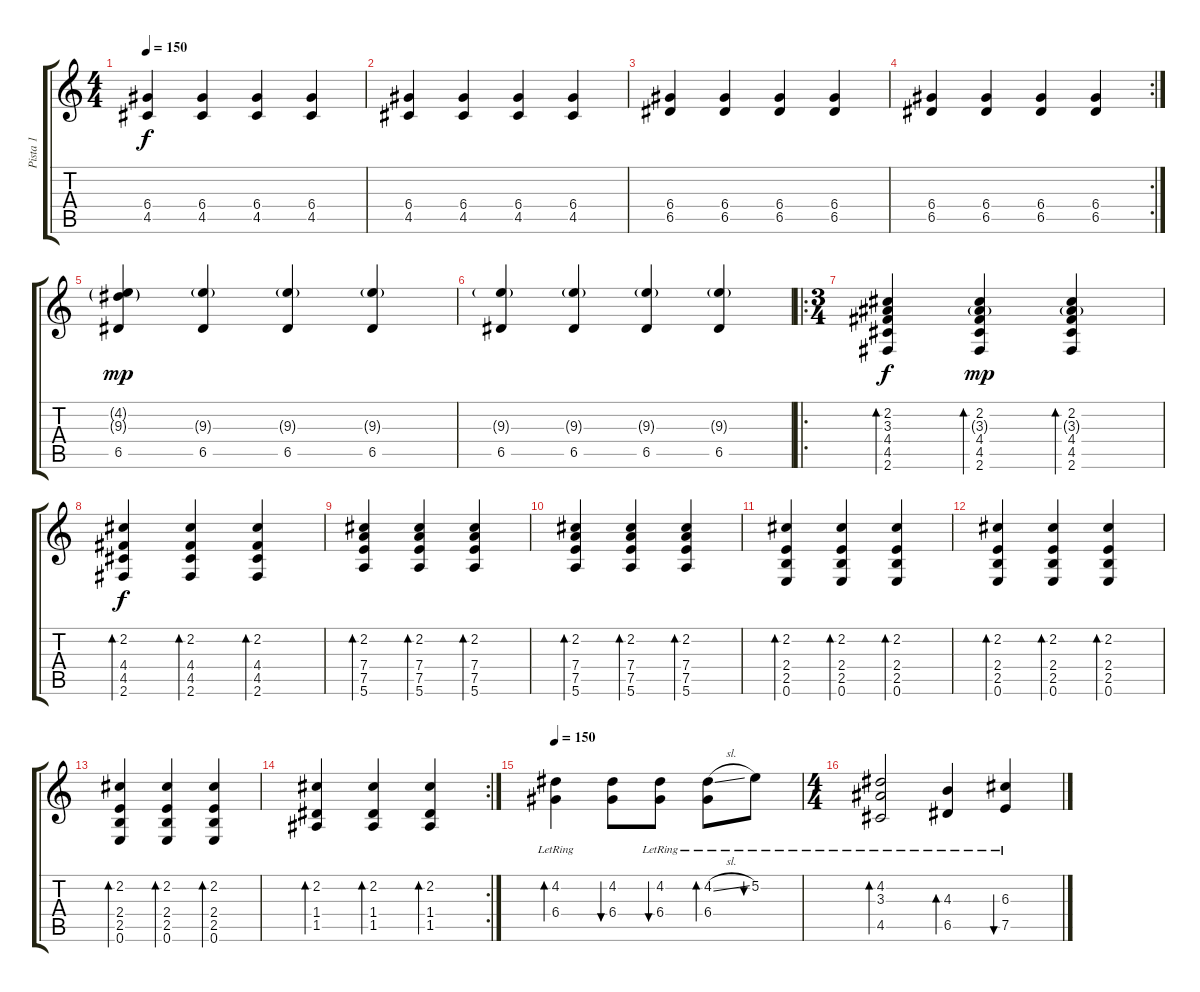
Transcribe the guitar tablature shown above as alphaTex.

\track ("Pista 1" "Pista 1") {instrument electricguitarmuted}
\staff {score tabs}
\tuning (E4 B3 G3 D3 A2 E2) {hide}
\ts (4 4)
\tempo 150
\clef g2
\ks c
(6.4 4.5).4{dy f} (6.4 4.5).4 (6.4 4.5).4 (6.4 4.5).4 |
(6.4 4.5).4 (6.4 4.5).4 (6.4 4.5).4 (6.4 4.5).4 |
(6.4 6.5).4 (6.4 6.5).4 (6.4 6.5).4 (6.4 6.5).4 |
\rc 2
(6.4 6.5).4 (6.4 6.5).4 (6.4 6.5).4 (6.4 6.5).4 |
(4.2{g} 9.3{g} 6.5).4{dy mp} (9.3{g} 6.5).4 (9.3{g} 6.5).4 (9.3{g} 6.5).4 |
(9.3{g} 6.5).4 (9.3{g} 6.5).4 (9.3{g} 6.5).4 (9.3{g} 6.5).4 |
\ro
\ts (3 4)
(2.2 3.3 4.4 4.5 2.6).4{bd 60 dy f instrument acousticguitarsteel} (2.2 3.3{g} 4.4 4.5 2.6).4{bd 60 dy mp} (2.2 3.3{g} 4.4 4.5 2.6).4{bd 60} |
(2.2 4.4 4.5 2.6).4{bd 60 dy f} (2.2 4.4 4.5 2.6).4{bd 60} (2.2 4.4 4.5 2.6).4{bd 60} |
(2.2 7.4 7.5 5.6).4{bd 60} (2.2 7.4 7.5 5.6).4{bd 60} (2.2 7.4 7.5 5.6).4{bd 60} |
(2.2 7.4 7.5 5.6).4{bd 60} (2.2 7.4 7.5 5.6).4{bd 60} (2.2 7.4 7.5 5.6).4{bd 60} |
(2.2 2.4 2.5 0.6).4{bd 60} (2.2 2.4 2.5 0.6).4{bd 60} (2.2 2.4 2.5 0.6).4{bd 60} |
(2.2 2.4 2.5 0.6).4{bd 60} (2.2 2.4 2.5 0.6).4{bd 60} (2.2 2.4 2.5 0.6).4{bd 60} |
(2.2 2.4 2.5 0.6).4{bd 60} (2.2 2.4 2.5 0.6).4{bd 60} (2.2 2.4 2.5 0.6).4{bd 60} |
\rc 2
(2.2 1.4 1.5).4{bd 60} (2.2 1.4 1.5).4{bd 60} (2.2 1.4 1.5).4{bd 60} |
\tempo 150
(4.2{lr} 6.4{lr}).4{bd 60 instrument electricguitarmuted} (4.2 6.4).8{bu 60} (4.2{lr} 6.4{lr}).8{bu 60} (4.2{sl lr} 6.4{lr}).8{bd 60} 5.2{lr}.8{bu 60} |
\ts (4 4)
(4.2{lr} 3.3{lr} 4.5{lr}).2{bd 60} (4.3{lr} 6.5{lr}).4{bd 60} (6.3{lr} 7.5{lr}).4{bu 60}
